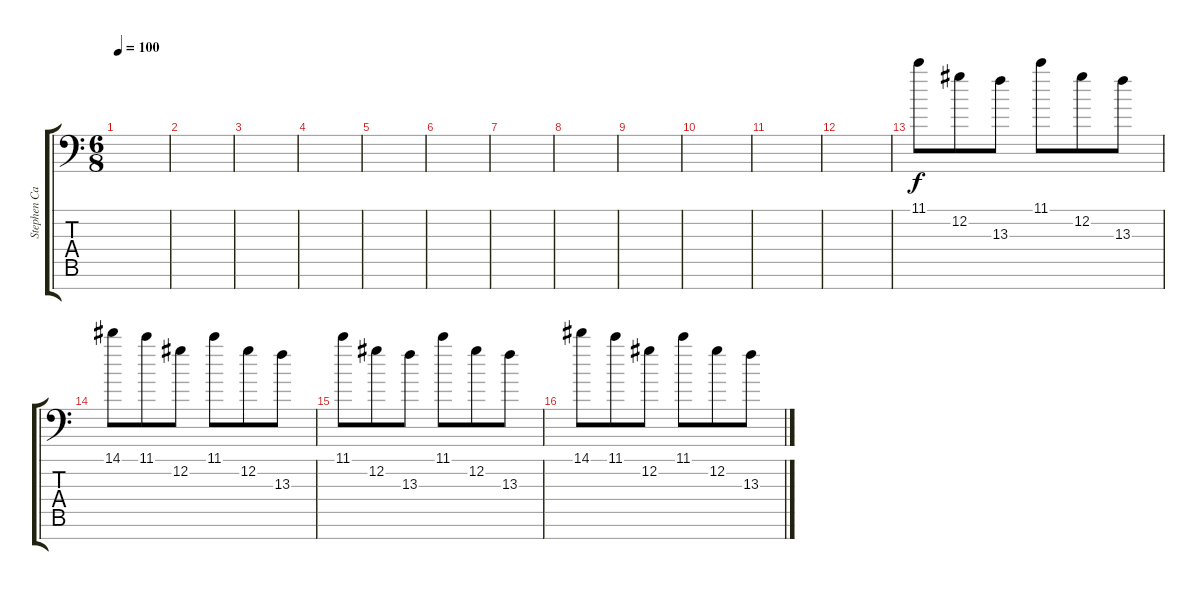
\track ("Stephen Carpenter" "Stephen Ca") {instrument distortionguitar}
\staff {score tabs}
\tuning (Db4 Ab3 E3 B2 Gb2 Db2 Gb1) {hide}
\ts (6 8)
\tempo 100
\clef f4
\ks c
|
|
|
|
|
|
|
|
|
|
|
|
11.1.8{instrument electricguitarjazz} 12.2.8 13.3.8 11.1.8 12.2.8 13.3.8 |
14.1.8 11.1.8 12.2.8 11.1.8 12.2.8 13.3.8 |
11.1.8 12.2.8 13.3.8 11.1.8 12.2.8 13.3.8 |
14.1.8 11.1.8 12.2.8 11.1.8 12.2.8 13.3.8
